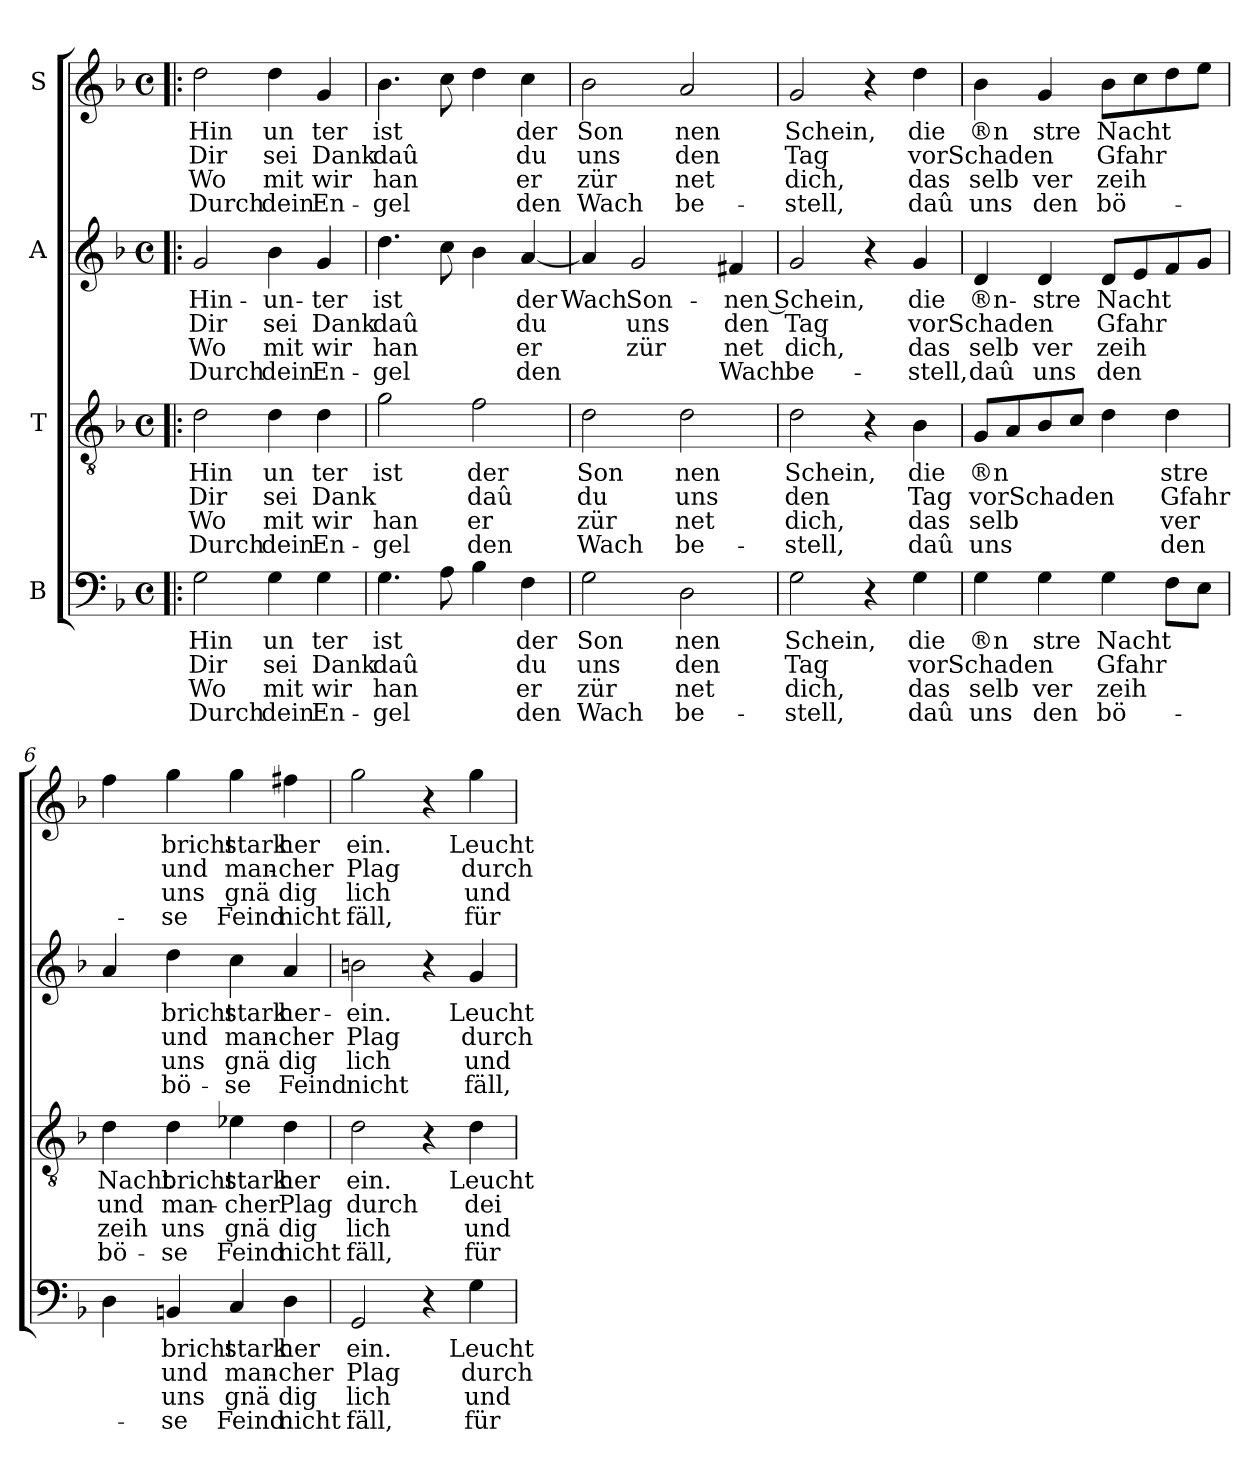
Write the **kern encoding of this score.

**kern	**text	**text	**text	**text	**kern	**text	**text	**text	**text	**kern	**text	**text	**text	**text	**kern	**text	**text	**text	**text
*part4	*part4	*part4	*part4	*part4	*part3	*part3	*part3	*part3	*part3	*part2	*part2	*part2	*part2	*part2	*part1	*part1	*part1	*part1	*part1
*staff4	*staff4	*staff4	*staff4	*staff4	*staff3	*staff3	*staff3	*staff3	*staff3	*staff2	*staff2	*staff2	*staff2	*staff2	*staff1	*staff1	*staff1	*staff1	*staff1
*I"B	*	*	*	*	*I"T	*	*	*	*	*I"A	*	*	*	*	*I"S	*	*	*	*
*clefF4	*	*	*	*	*clefGv2	*	*	*	*	*clefG2	*	*	*	*	*clefG2	*	*	*	*
*k[b-]	*	*	*	*	*k[b-]	*	*	*	*	*k[b-]	*	*	*	*	*k[b-]	*	*	*	*
*F:	*	*	*	*	*F:	*	*	*	*	*F:	*	*	*	*	*F:	*	*	*	*
*M4/4	*	*	*	*	*M4/4	*	*	*	*	*M4/4	*	*	*	*	*M4/4	*	*	*	*
*met(c)	*	*	*	*	*met(c)	*	*	*	*	*met(c)	*	*	*	*	*met(c)	*	*	*	*
=1!|:	=1!|:	=1!|:	=1!|:	=1!|:	=1!|:	=1!|:	=1!|:	=1!|:	=1!|:	=1!|:	=1!|:	=1!|:	=1!|:	=1!|:	=1!|:	=1!|:	=1!|:	=1!|:	=1!|:
!	!LO:LY:b	!LO:LY:b	!LO:LY:b	!LO:LY:b	!	!LO:LY:b	!LO:LY:b	!LO:LY:b	!LO:LY:b	!	!LO:LY:b	!LO:LY:b	!LO:LY:b	!LO:LY:b	!	!LO:LY:b	!LO:LY:b	!LO:LY:b	!LO:LY:b
2G\	Hin	Dir	Wo	Durch	2d\	Hin	Dir	Wo	Durch	2g/	Hin-	Dir	Wo	Durch	2dd\	Hin	Dir	Wo	Durch
!	!LO:LY:b	!LO:LY:b	!LO:LY:b	!LO:LY:b	!	!LO:LY:b	!LO:LY:b	!LO:LY:b	!LO:LY:b	!	!LO:LY:b	!LO:LY:b	!LO:LY:b	!LO:LY:b	!	!LO:LY:b	!LO:LY:b	!LO:LY:b	!LO:LY:b
4G\	un	sei	mit	dein	4d\	un	sei	mit	dein	4b-\	-un-	sei	mit	dein	4dd\	un	sei	mit	dein
!	!LO:LY:b	!LO:LY:b	!LO:LY:b	!LO:LY:b	!	!LO:LY:b	!LO:LY:b	!LO:LY:b	!LO:LY:b	!	!LO:LY:b	!LO:LY:b	!LO:LY:b	!LO:LY:b	!	!LO:LY:b	!LO:LY:b	!LO:LY:b	!LO:LY:b
4G\	ter	Dank	wir	En-	4d\	ter	Dank	wir	En-	4g/	-ter	Dank	wir	En-	4g/	ter	Dank	wir	En-
=2	=2	=2	=2	=2	=2	=2	=2	=2	=2	=2	=2	=2	=2	=2	=2	=2	=2	=2	=2
!	!LO:LY:b	!LO:LY:b	!LO:LY:b	!LO:LY:b	!	!LO:LY:b	!	!LO:LY:b	!LO:LY:b	!	!LO:LY:b	!LO:LY:b	!LO:LY:b	!LO:LY:b	!	!LO:LY:b	!LO:LY:b	!LO:LY:b	!LO:LY:b
4.G\	ist	daû	han	-gel	2g\	ist	.	han	-gel	4.dd\	ist	daû	han	-gel	4.b-\	ist	daû	han	-gel
8A\	.	.	.	.	.	.	.	.	.	8cc\	.	.	.	.	8cc\	.	.	.	.
!	!	!	!	!	!	!LO:LY:b	!LO:LY:b	!LO:LY:b	!LO:LY:b	!	!	!	!	!	!	!	!	!	!
4B-\	.	.	.	.	2f\	der	daû	er	den	4b-\	.	.	.	.	4dd\	.	.	.	.
!	!LO:LY:b	!LO:LY:b	!LO:LY:b	!LO:LY:b	!	!	!	!	!	!	!LO:LY:b	!LO:LY:b	!LO:LY:b	!LO:LY:b	!	!LO:LY:b	!LO:LY:b	!LO:LY:b	!LO:LY:b
4F\	der	du	er	den	.	.	.	.	.	[<4a/	der	du	er	den	4cc\	der	du	er	den
=3	=3	=3	=3	=3	=3	=3	=3	=3	=3	=3	=3	=3	=3	=3	=3	=3	=3	=3	=3
!	!LO:LY:b	!LO:LY:b	!LO:LY:b	!LO:LY:b	!	!LO:LY:b	!LO:LY:b	!LO:LY:b	!LO:LY:b	!	!LO:LY:b	!	!	!	!	!LO:LY:b	!LO:LY:b	!LO:LY:b	!LO:LY:b
2G\	Son	uns	zür	Wach	2d\	Son	du	zür	Wach	4a/]	Wach	.	.	.	2b-\	Son	uns	zür	Wach
!	!	!	!	!	!	!	!	!	!	!	!LO:LY:b	!LO:LY:b	!LO:LY:b	!	!	!	!	!	!
.	.	.	.	.	.	.	.	.	.	2g/	Son-	uns	zür	.	.	.	.	.	.
!	!LO:LY:b	!LO:LY:b	!LO:LY:b	!LO:LY:b	!	!LO:LY:b	!LO:LY:b	!LO:LY:b	!LO:LY:b	!	!	!	!	!	!	!LO:LY:b	!LO:LY:b	!LO:LY:b	!LO:LY:b
2D\	nen	den	net	be-	2d\	nen	uns	net	be-	.	.	.	.	.	2a/	nen	den	net	be-
!	!	!	!	!	!	!	!	!	!	!	!LO:LY:b	!LO:LY:b	!LO:LY:b	!LO:LY:b	!	!	!	!	!
.	.	.	.	.	.	.	.	.	.	4f#X/	-nen Schein,	den	net	Wach	.	.	.	.	.
=4	=4	=4	=4	=4	=4	=4	=4	=4	=4	=4	=4	=4	=4	=4	=4	=4	=4	=4	=4
!	!LO:LY:b	!LO:LY:b	!LO:LY:b	!LO:LY:b	!	!LO:LY:b	!LO:LY:b	!LO:LY:b	!LO:LY:b	!	!	!LO:LY:b	!LO:LY:b	!LO:LY:b	!	!LO:LY:b	!LO:LY:b	!LO:LY:b	!LO:LY:b
2G\	Schein,	Tag	dich,	-stell,	2d\	Schein,	den	dich,	-stell,	2g/	.	Tag	dich,	be-	2g/	Schein,	Tag	dich,	-stell,
4r	.	.	.	.	4r	.	.	.	.	4r	.	.	.	.	4r	.	.	.	.
!	!LO:LY:b	!LO:LY:b	!LO:LY:b	!LO:LY:b	!	!LO:LY:b	!LO:LY:b	!LO:LY:b	!LO:LY:b	!	!LO:LY:b	!LO:LY:b	!LO:LY:b	!LO:LY:b	!	!LO:LY:b	!LO:LY:b	!LO:LY:b	!LO:LY:b
4G\	die	vorSchaden	das	daû	4B-\	die	Tag	das	daû	4g/	die	vorSchaden	das	-stell,	4dd\	die	vorSchaden	das	daû
=5	=5	=5	=5	=5	=5	=5	=5	=5	=5	=5	=5	=5	=5	=5	=5	=5	=5	=5	=5
!	!LO:LY:b	!	!LO:LY:b	!LO:LY:b	!	!LO:LY:b	!LO:LY:b	!LO:LY:b	!LO:LY:b	!	!LO:LY:b	!	!LO:LY:b	!LO:LY:b	!	!LO:LY:b	!	!LO:LY:b	!LO:LY:b
4G\	®n	.	selb	uns	8G/L	®n	vorSchaden	selb	uns	4d/	®n-	.	selb	daû	4b-\	®n	.	selb	uns
.	.	.	.	.	8A/	.	.	.	.	.	.	.	.	.	.	.	.	.	.
!	!LO:LY:b	!	!LO:LY:b	!LO:LY:b	!	!	!	!	!	!	!LO:LY:b	!	!LO:LY:b	!LO:LY:b	!	!LO:LY:b	!	!LO:LY:b	!LO:LY:b
4G\	stre	.	ver	den	8B-/	.	.	.	.	4d/	-stre	.	ver	uns	4g/	stre	.	ver	den
.	.	.	.	.	8c/J	.	.	.	.	.	.	.	.	.	.	.	.	.	.
!	!LO:LY:b	!LO:LY:b	!LO:LY:b	!LO:LY:b	!	!	!	!	!	!	!LO:LY:b	!LO:LY:b	!LO:LY:b	!LO:LY:b	!	!LO:LY:b	!LO:LY:b	!LO:LY:b	!LO:LY:b
4G\	Nacht	Gfahr	zeih	bö-	4d\	.	.	.	.	8d/L	Nacht	Gfahr	zeih	den	8b-\L	Nacht	Gfahr	zeih	bö-
.	.	.	.	.	.	.	.	.	.	8e/	.	.	.	.	8cc\	.	.	.	.
!	!	!	!	!	!	!LO:LY:b	!LO:LY:b	!LO:LY:b	!LO:LY:b	!	!	!	!	!	!	!	!	!	!
8F\L	.	.	.	.	4d\	stre	Gfahr	ver	den	8f/	.	.	.	.	8dd\	.	.	.	.
8E\J	.	.	.	.	.	.	.	.	.	8g/J	.	.	.	.	8ee\J	.	.	.	.
=6	=6	=6	=6	=6	=6	=6	=6	=6	=6	=6	=6	=6	=6	=6	=6	=6	=6	=6	=6
!	!	!	!	!	!	!LO:LY:b	!LO:LY:b	!LO:LY:b	!LO:LY:b	!	!	!	!	!	!	!	!	!	!
4D\	.	.	.	.	4d\	Nacht	und	zeih	bö-	4a/	.	.	.	.	4ff\	.	.	.	.
!	!LO:LY:b	!LO:LY:b	!LO:LY:b	!LO:LY:b	!	!LO:LY:b	!LO:LY:b	!LO:LY:b	!LO:LY:b	!	!LO:LY:b	!LO:LY:b	!LO:LY:b	!LO:LY:b	!	!LO:LY:b	!LO:LY:b	!LO:LY:b	!LO:LY:b
4BBn/	bricht	und	uns	-se	4d\	bricht	man-	uns	-se	4dd\	bricht	und	uns	bö-	4gg\	bricht	und	uns	-se
!	!LO:LY:b	!LO:LY:b	!LO:LY:b	!LO:LY:b	!	!LO:LY:b	!LO:LY:b	!LO:LY:b	!LO:LY:b	!	!LO:LY:b	!LO:LY:b	!LO:LY:b	!LO:LY:b	!	!LO:LY:b	!LO:LY:b	!LO:LY:b	!LO:LY:b
4C/	stark	man-	gnä	Feind	4e-X\	stark	-cher	gnä	Feind	4cc\	stark	man-	gnä	-se	4gg\	stark	man-	gnä	Feind
!	!LO:LY:b	!LO:LY:b	!LO:LY:b	!LO:LY:b	!	!LO:LY:b	!LO:LY:b	!LO:LY:b	!LO:LY:b	!	!LO:LY:b	!LO:LY:b	!LO:LY:b	!LO:LY:b	!	!LO:LY:b	!LO:LY:b	!LO:LY:b	!LO:LY:b
4D\	her	-cher	dig	nicht	4d\	her	Plag	dig	nicht	4a/	her-	-cher	dig	Feind	4ff#X\	her	-cher	dig	nicht
!!LO:LB:g=z
=7	=7	=7	=7	=7	=7	=7	=7	=7	=7	=7	=7	=7	=7	=7	=7	=7	=7	=7	=7
!	!LO:LY:b	!LO:LY:b	!LO:LY:b	!LO:LY:b	!	!LO:LY:b	!LO:LY:b	!LO:LY:b	!LO:LY:b	!	!LO:LY:b	!LO:LY:b	!LO:LY:b	!LO:LY:b	!	!LO:LY:b	!LO:LY:b	!LO:LY:b	!LO:LY:b
2GG/	ein.	Plag	lich	fäll,	2d\	ein.	durch	lich	fäll,	2bn\	-ein.	Plag	lich	nicht	2gg\	ein.	Plag	lich	fäll,
4r	.	.	.	.	4r	.	.	.	.	4r	.	.	.	.	4r	.	.	.	.
!	!LO:LY:b	!LO:LY:b	!LO:LY:b	!LO:LY:b	!	!LO:LY:b	!LO:LY:b	!LO:LY:b	!LO:LY:b	!	!LO:LY:b	!LO:LY:b	!LO:LY:b	!LO:LY:b	!	!LO:LY:b	!LO:LY:b	!LO:LY:b	!LO:LY:b
4G\	Leucht	durch	und	für	4d\	Leucht	dei	und	für	4g/	Leucht	durch	und	fäll,	4gg\	Leucht	durch	und	für
=	=	=	=	=	=	=	=	=	=	=	=	=	=	=	=	=	=	=	=
*-	*-	*-	*-	*-	*-	*-	*-	*-	*-	*-	*-	*-	*-	*-	*-	*-	*-	*-	*-
